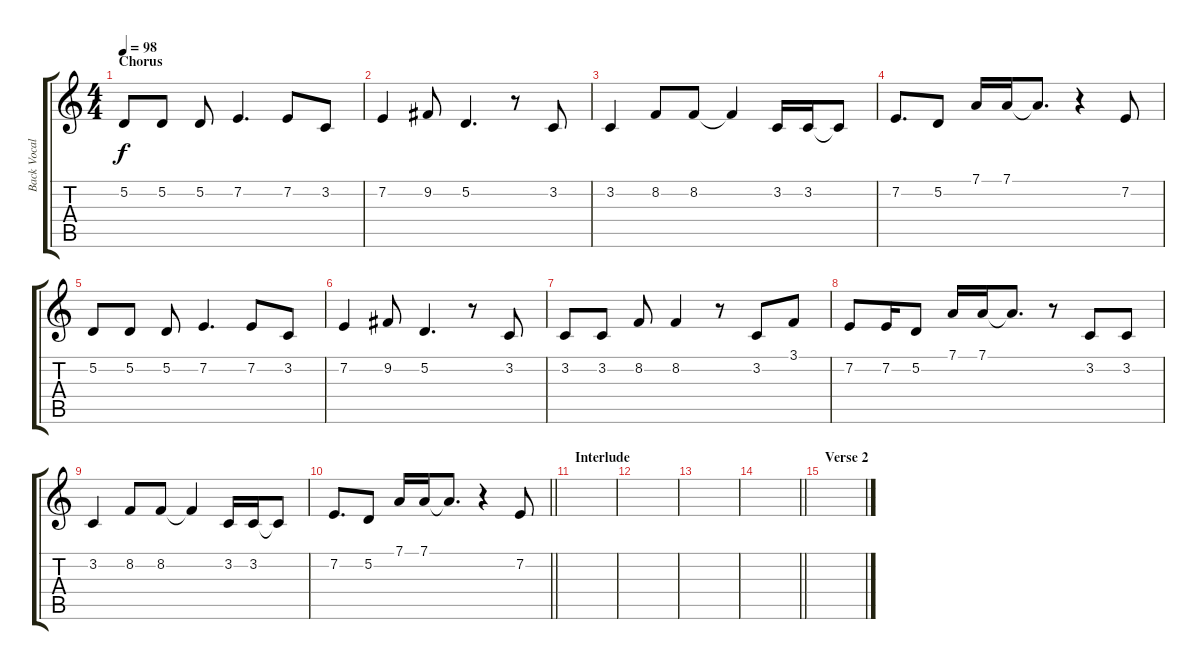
\track ("Back Vocals" "Back Vocal") {instrument tenorsax}
\staff {score tabs}
\tuning (D4 A3 F3 C3 G2 D2) {hide}
\ts (4 4)
\section ("" "Chorus")
\tempo 98
\clef g2
\ks c
5.2.8{dy f} 5.2.8 5.2.8 7.2.4{d} 7.2.8 3.2.8 |
7.2.4 9.2.8 5.2.4{d} r.8 3.2.8 |
3.2.4 8.2.8 8.2.8 8.2{t}.4 3.2.16 3.2.16 3.2{t}.8 |
7.2.8{d} 5.2.8 7.1.16 7.1.16 7.1{t}.8{d} r.4 7.2.8 |
5.2.8 5.2.8 5.2.8 7.2.4{d} 7.2.8 3.2.8 |
7.2.4 9.2.8 5.2.4{d} r.8 3.2.8 |
3.2.8 3.2.8 8.2.8 8.2.4 r.8 3.2.8 3.1.8 |
7.2.8 7.2.16 5.2.8 7.1.16 7.1.16 7.1{t}.8{d} r.8 3.2.8 3.2.8 |
3.2.4 8.2.8 8.2.8 8.2{t}.4 3.2.16 3.2.16 3.2{t}.8 |
\barLineRight lightlight
7.2.8{d} 5.2.8 7.1.16 7.1.16 7.1{t}.8{d} r.4 7.2.8 |
\section ("" "Interlude")
|
|
|
\barLineRight lightlight
|
\section ("" "Verse 2")
